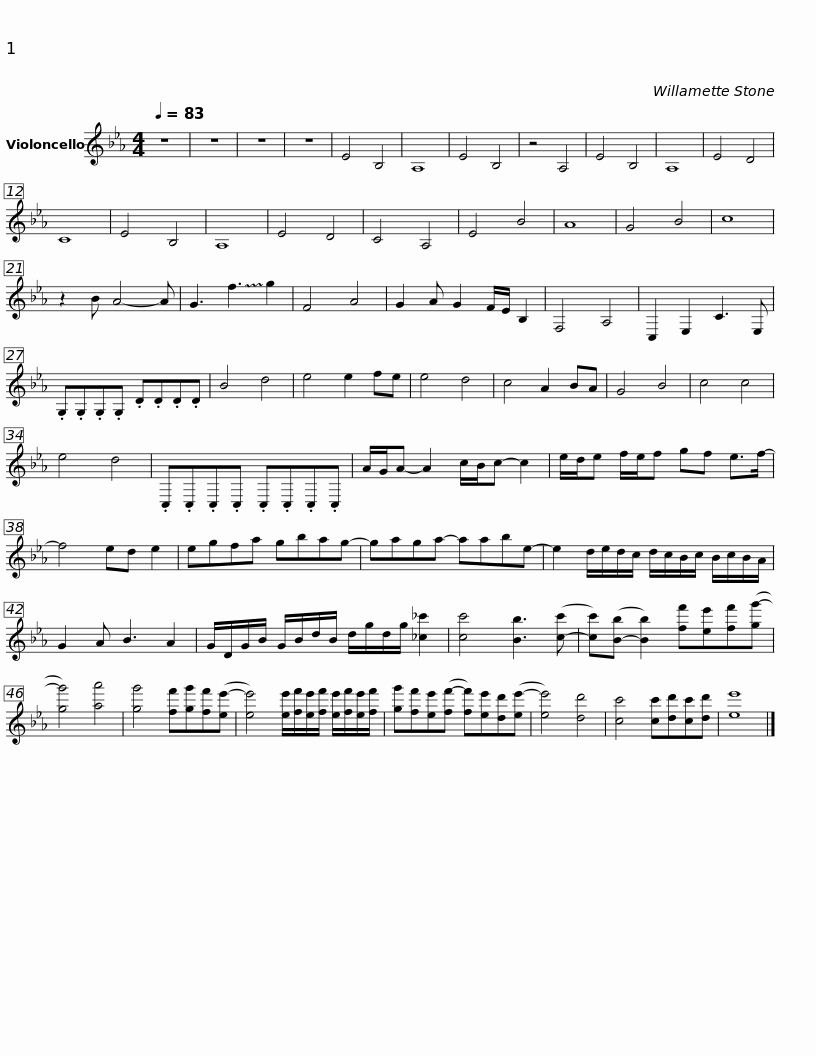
X:1
L:1/8
Q:1/4=83
M:4/4
I:linebreak $
K:Eb
V:1 treble
V:1
 z8 | z8 | z8 | z8 | E4 B,4 | %5
 A,8 | E4 B,4 | z4 A,4 | E4 B,4 | A,8 | %10
 E4 D4 | C8 | E4 B,4 | A,8 | E4 D4 | %15
 C4 A,4 | E4 B4 | A8 | G4 B4 |$ c8 | %20
 z2 B A4- A | G3 !~(!f3 !~)!g2 | F4 A4 | G2 A G2 F/E/ B,2 | F,4 A,4 | %25
 C,2 E,2 C3 E, | .G,.G,.G,.G, .D.D.D.D | B4 d4 |$ e4 e2 fe | e4 d4 | %30
 c4 A2 BA | G4 B4 | c4 c4 | e4 d4 | .C,.C,.C,.C, .C,.C,.C,.C, | %35
 A/G/A- A2 c/B/c- c2 |$ e/d/e f/e/f gf e>f- | f4 ed e2 | egfa gbag- | gaga- aabe- | %40
 e2 d/e/d/c/ d/c/B/c/ B/c/B/A/ |$ G2 A B3 A2 | G/D/G/B/ G/B/d/B/ d/g/d/g/ [_c_c']2 | [cc']4 [Bb]3 ([c-c'] | [cc'])([B-b] [Bb]2) [ff'][ee'][ff']([gg'-] | %45
 [gg']4) [aa']4 | [gg']4 [ff'][gg'][ff']([ee'-] |$ [ee']4) [ee']/[ff']/[ee']/[ff']/ [ee']/[ff']/[ee']/[ff']/ | [gg'][ff'][ee']([ff'-] [ff'])[ee'][dd']([ee'-] | [ee']4) [dd']4 | %50
 [cc']4 [cc'][dd'][cc'][dd'] | [ee']8 |] %52
